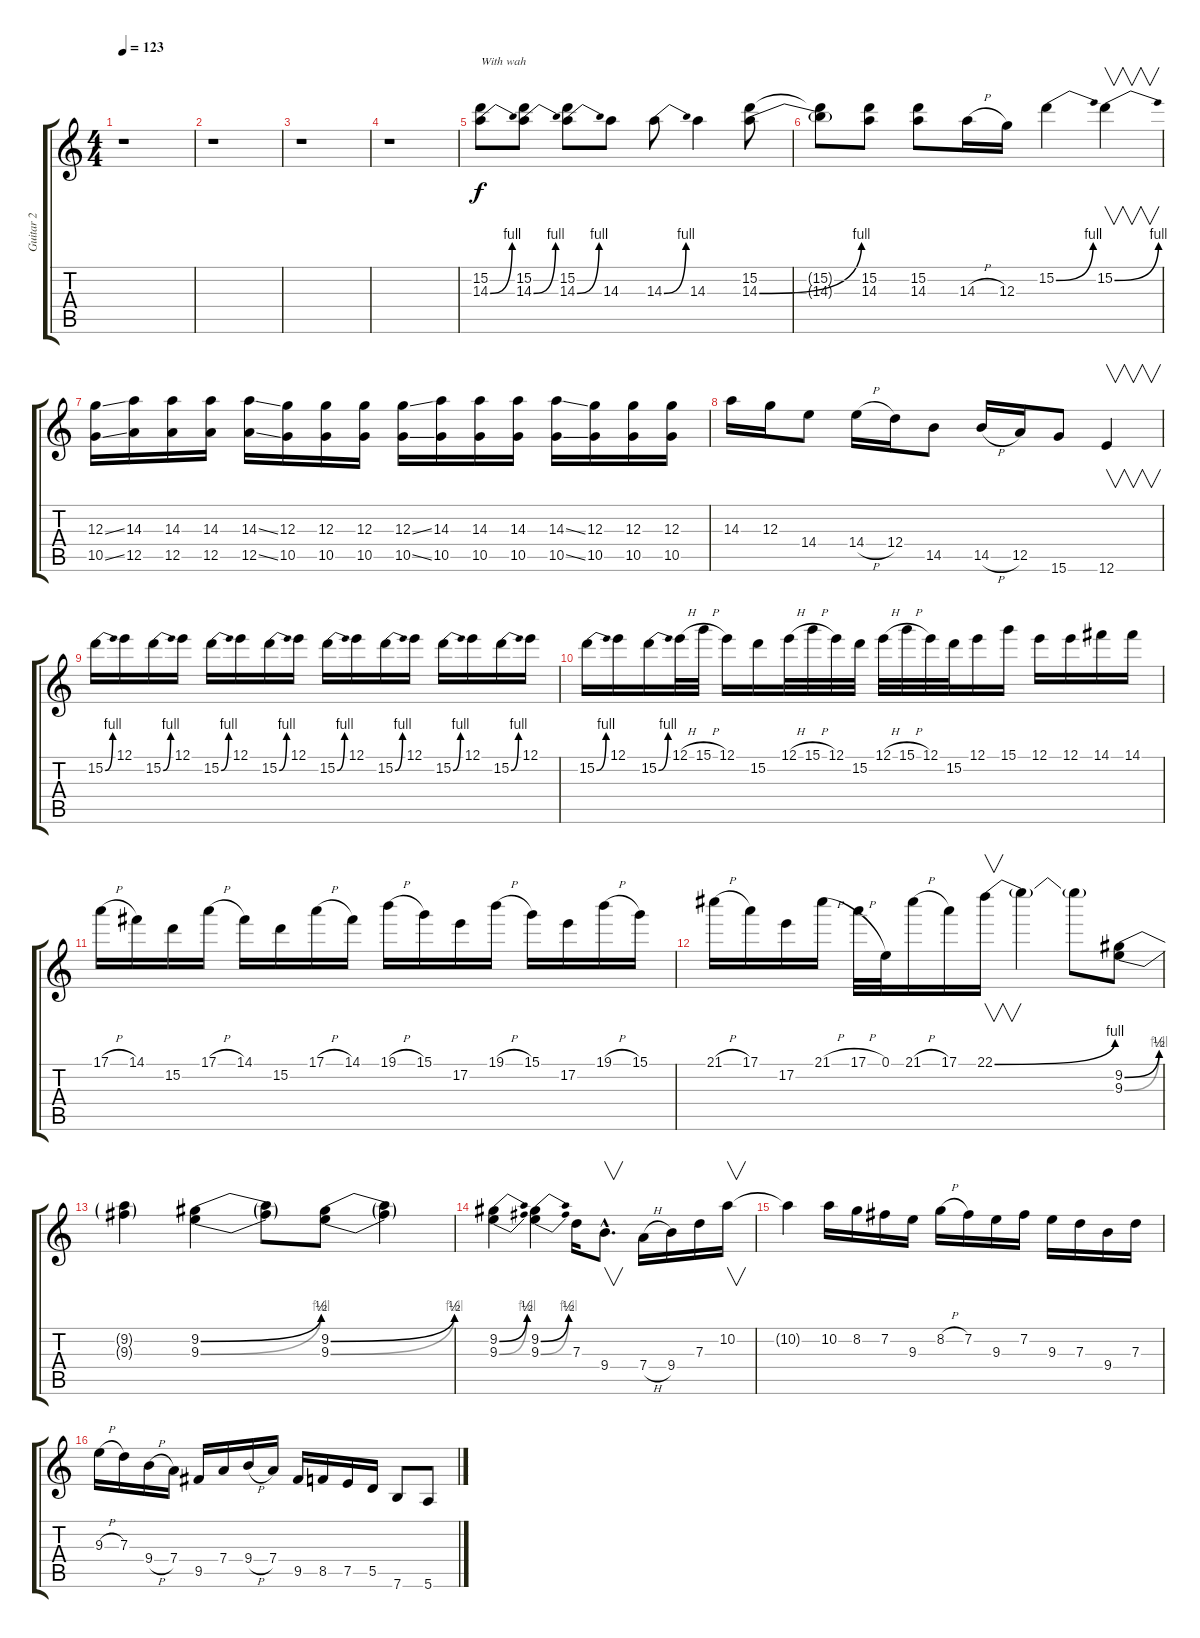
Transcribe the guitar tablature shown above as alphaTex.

\track ("Guitar 2" "Guitar 2") {instrument overdrivenguitar}
\staff {score tabs}
\tuning (E4 B3 G3 D3 A2 E2) {hide}
\ts (4 4)
\tempo 123
\clef g2
\ks c
r.1{dy f} |
r.1 |
r.1 |
r.1 |
(15.2 14.3{be (bend 0 0 60 4)}).8{txt "With wah"} (15.2 14.3{be (bend 0 0 60 4)}).8 (15.2 14.3{be (bend 0 0 60 4)}).8 14.3.8 14.3{be (bend 0 0 60 4)}.8 14.3.4 (15.2 14.3{be (bend 0 0 60 4)}).8 |
(15.2{t} 14.3{t}).8 (15.2 14.3).8 (15.2 14.3).8 14.3{h}.16 12.3.16 15.2{be (bend 0 0 60 4)}.4 15.2{be (bend 0 0 60 4)}.4{v} |
(12.3{ss} 10.5{ss}).16 (14.3 12.5).16 (14.3 12.5).16 (14.3 12.5).16 (14.3{ss} 12.5{ss}).16 (12.3 10.5).16 (12.3 10.5).16 (12.3 10.5).16 (12.3{ss} 10.5{ss}).16 (14.3 10.5).16 (14.3 10.5).16 (14.3 10.5).16 (14.3{ss} 10.5{ss}).16 (12.3 10.5).16 (12.3 10.5).16 (12.3 10.5).16 |
14.3.16 12.3.16 14.4.8 14.4{h}.16 12.4.16 14.5.8 14.5{h}.16 12.5.16 15.6.8 12.6.4{v} |
15.2{be (bend 0 0 60 4)}.16 12.1.16 15.2{be (bend 0 0 60 4)}.16 12.1.16 15.2{be (bend 0 0 60 4)}.16 12.1.16 15.2{be (bend 0 0 60 4)}.16 12.1.16 15.2{be (bend 0 0 60 4)}.16 12.1.16 15.2{be (bend 0 0 60 4)}.16 12.1.16 15.2{be (bend 0 0 60 4)}.16 12.1.16 15.2{be (bend 0 0 60 4)}.16 12.1.16 |
15.2{be (bend 0 0 60 4)}.16 12.1.16 15.2{be (bend 0 0 60 4)}.16 12.1{h}.32 15.1{h}.32 12.1.16 15.2.16 12.1{h}.32 15.1{h}.32 12.1.32 15.2.32 12.1{h}.32 15.1{h}.32 12.1.32 15.2.32 12.1.16 15.1.16 12.1.16 12.1.16 14.1.16 14.1.16 |
17.1{h}.16 14.1.16 15.2.16 17.1{h}.16 14.1.16 15.2.16 17.1{h}.16 14.1.16 19.1{h}.16 15.1.16 17.2.16 19.1{h}.16 15.1.16 17.2.16 19.1{h}.16 15.1.16 |
21.1{h}.16 17.1.16 17.2.16 21.1{h}.16 17.1{h}.32 0.1.32 21.1{h}.16 17.1.16 22.1{be (bend 0 0 60 4)}.16{v} 22.1{t}.4 22.1{t}.8 (9.2{be (bend 0 0 60 2)} 9.3{be (bend 0 0 60 4)}).8 |
(9.2{t} 9.3{t}).4 (9.2{be (bend 0 0 60 2)} 9.3{be (bend 0 0 60 4)}).4 (9.2{t} 9.3{t}).8 (9.2{be (bend 0 0 60 2)} 9.3{be (bend 0 0 60 4)}).8 (9.2{t} 9.3{t}).4 |
(9.2{be (bend 0 0 60 2)} 9.3{be (bend 0 0 60 4)}).4 (9.2{be (bend 0 0 60 2)} 9.3{be (bend 0 0 60 4)}).4 7.3.16 9.4{hac}.8{v d} 7.4{h}.16 9.4.16 7.3.16 10.2.16{v} |
10.2{t}.4 10.2.16 8.2.16 7.2.16 9.3.16 8.2{h}.16 7.2.16 9.3.16 7.2.16 9.3.16 7.3.16 9.4.16 7.3.16 |
9.3{h}.16 7.3.16 9.4{h}.16 7.4.16 9.5.16 7.4.16 9.4{h}.16 7.4.16 9.5.16 8.5.16 7.5.16 5.5.16 7.6.8 5.6.8
